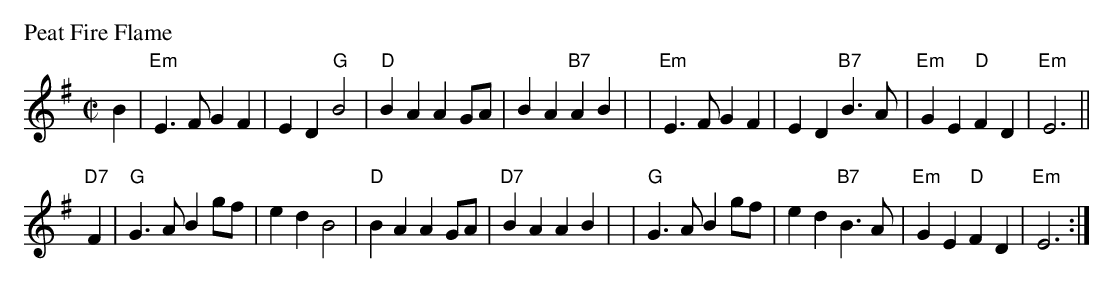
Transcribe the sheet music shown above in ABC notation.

X:1
P: Peat Fire Flame
M: C|
L: 1/4
K: Em
B \
| "Em"E>F GF | ED "G"B2 | "D"BA AG/A/ | BA "B7"AB |\
| "Em"E>F GF | ED "B7"B>A | "Em"GE "D"FD | "Em"E3 ||
"D7"F \
| "G"G>A Bg/f/ | ed B2 | "D"BA AG/A/ | "D7"BA AB |\
| "G"G>A Bg/f/ | ed "B7"B>A | "Em"GE "D"FD | "Em"E3 :|
